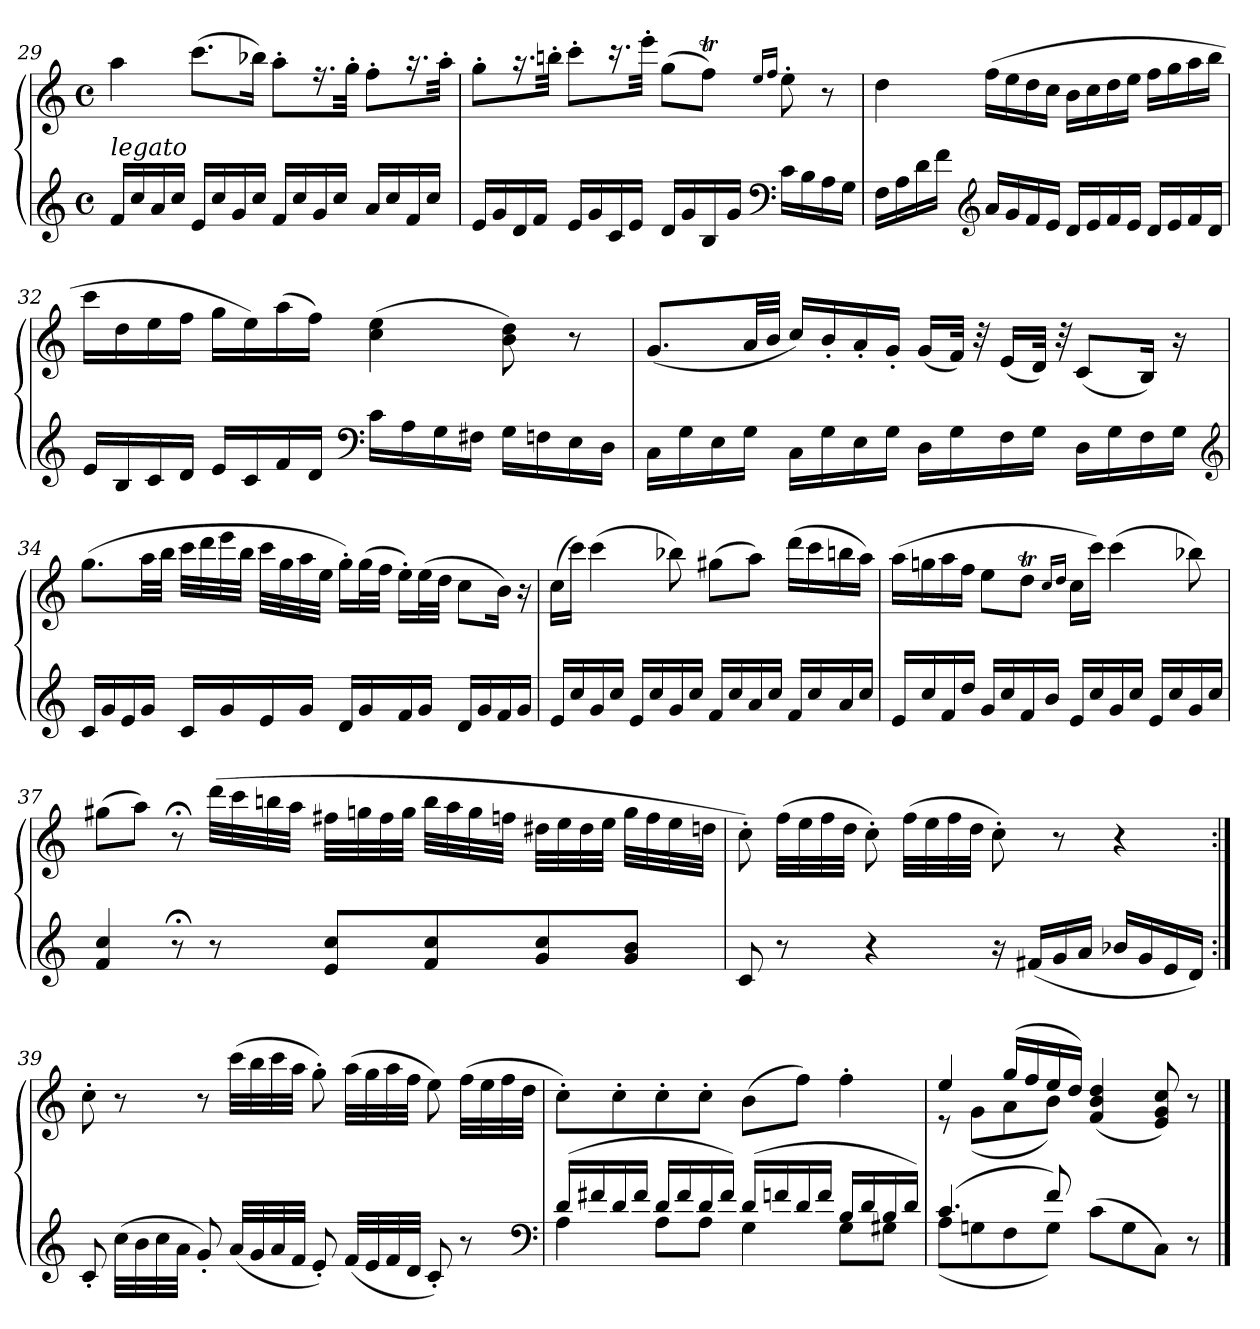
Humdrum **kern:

**kern	**kern
*part1	*part1
*staff2	*staff1
*clefG2	*clefG2
*k[]	*k[]
*C:	*C:
*M4/4	*M4/4
*met(c)	*met(c)
=29	=29
!LO:TX:a:i:t=legato	!
16fLL	4aa
16cc	.
16a	.
16ccJJ	.
16eLL	(8.cccL
16cc	.
16g	.
16ccJJ	16bb-XJk)
16fLL	8aa'L
16cc	.
16g	16.r
16ccJJ	.
.	32gg'Jkk
16aLL	8ff'L
16cc	.
16f	16.r
16ccJJ	.
.	32aa'Jkk
=30	=30
16eLL	8gg'L
16g	.
16d	16.r
16fJJ	.
.	32bbn'Jkk
16eLL	8ccc'L
16g	.
16c	16.r
16eJJ	.
.	32eee'Jkk
16dLL	(8ggL
16g	.
16B	8ffTJ)
16gJJ	.
*clefF4	*
.	16qee/LL
.	16qff/JJ
16cLL	8ee'
16B	.
16A	8r
16GJJ	.
=31	=31
16FLL	4dd
16A	.
16d	.
16fJJ	.
*clefG2	*
16aLL	(16ffLL
16g	16ee
16f	16dd
16eJJ	16ccJJ
16dLL	16bLL
16e	16cc
16f	16dd
16eJJ	16eeJJ
16dLL	16ffLL
16e	16gg
16f	16aa
16dJJ	16bbJJ
=32	=32
16eLL	16cccLL
16B	16dd
16c	16ee
16dJJ	16ffJJ
16eLL	16ggLL
16c	16ee)
16f	(16aa
16dJJ	16ffJJ)
*clefF4	*
16cLL	(4cc 4ee
16A	.
16G	.
16F#XJJ	.
16GLL	8b 8dd)
16Fn	.
16E	8r
16DJJ	.
=33	=33
16CLL	(8.gL
16G	.
16E	.
16GJJ	32aLL
.	32bJJJ
16CLL	16ccLL)
16G	16b'
16E	16a'
16GJJ	16g'JJ
16DLL	(16gLL
16G	32fJJk)
.	32r
16F	(16eLL
16GJJ	32dJJk)
.	32r
16DLL	(8cL
16G	.
16F	16BJk)
16GJJ	16r
*clefG2	*
=34	=34
16cLL	(8.ggL
16g	.
16e	.
16gJJ	32aaLL
.	32bbJJJ
16cLL	32cccLLL
.	32ddd
16g	32eee
.	32bbJJJ
16e	32cccLLL
.	32gg
16gJJ	32aa
.	32eeJJJ
16dLL	16gg'LL)
16g	(32ggL
.	32ffJJJ
16f	16ee'LL)
16gJJ	(32eeL
.	32ddJJJ
16dLL	8ccL
16g	.
16f	16bJk)
16gJJ	16r
=35	=35
16eLL	(16ccLL
16cc	16cccJJ)
16g	(4ccc
16ccJJ	.
16eLL	.
16cc	.
16g	8bb-X)
16ccJJ	.
16fLL	(8gg#XL
16cc	.
16a	8aaJ)
16ccJJ	.
16fLL	(16dddLL
16cc	16ccc
16a	16bbn
16ccJJ	16aaJJ)
=36	=36
16eLL	(16aaLL
16cc	16ggn
16f	16aa
16ddJJ	16ffJJ
16gLL	8eeL
16cc	.
16f	8ddTJ
16bJJ	.
.	16qcc/LL
.	16qdd/JJ
16eLL	16ccLL
16cc	16cccJJ)
16g	(4ccc
16ccJJ	.
16eLL	.
16cc	.
16g	8bb-X)
16ccJJ	.
=37	=37
4f 4cc	(8gg#XL
.	8aaJ)
8r;<	8r;<
8r	(32dddLLL
.	32ccc
.	32bbn
.	32aaJJJ
8e 8ccL	32ff#XLLL
.	32ggn
.	32ff#
.	32ggJJJ
8f 8cc	32bbLLL
.	32aa
.	32gg
.	32ffnJJJ
8g 8cc	32dd#XLLL
.	32ee
.	32dd#
.	32eeJJJ
8g 8bJ	32ggLLL
.	32ff
.	32ee
.	32ddnJJJ
=38	=38
8c	8cc')
8r	(32ffLLL
.	32ee
.	32ff
.	32ddJJJ
4r	8cc')
.	(32ffLLL
.	32ee
.	32ff
.	32ddJJJ
16r	8cc')
(16f#XLL	.
16g	8r
16aJJ	.
16b-XLL	4r
16g	.
16e	.
16dJJ)	.
=39:|!	=39:|!
8c'	8cc'
(32ccLLL	8r
32b	.
32cc	.
32aJJJ	.
8g')	8r
(32aLLL	(32cccLLL
32g	32bb
32a	32ccc
32fJJJ	32aaJJJ
8e')	8gg')
(32fLLL	(32aaLLL
32e	32gg
32f	32aa
32dJJJ	32ffJJJ
8c')	8ee)
8r	(32ffLLL
.	32ee
.	32ff
.	32ddJJJ
*clefF4	*
=40	=40
*^	*
(16dLL	4A	8cc'L)
16f#X	.	.
16d	.	8cc'
16f#JJ	.	.
16dLL	8AL	8cc'
16f#	.	.
16d	8AJ	8cc'J
16f#JJ)	.	.
(16dLL	4G	(8bL
16fn	.	.
16d	.	8ffJ)
16fJJ	.	.
16BLL	8GL	4ff'
16d	.	.
16B	8G#XJ	.
16dJJ)	.	.
=41	=41	=41
*	*	*^
(4.c	(8AL	4ee	8r
.	8Gn	.	(<8gL
.	8F	(16ggLL	8a
.	.	16ff	.
8f)	8GJ)	16ee	8bJ)
.	.	16ddJJ)	.
(8cL	2ryy	(<4f 4b 4dd	2ryy
8G	.	.	.
8CJ)	.	8e 8g 8cc)	.
8r	.	8r	.
*v	*v	*	*
*	*v	*v
==	==
*-	*-
